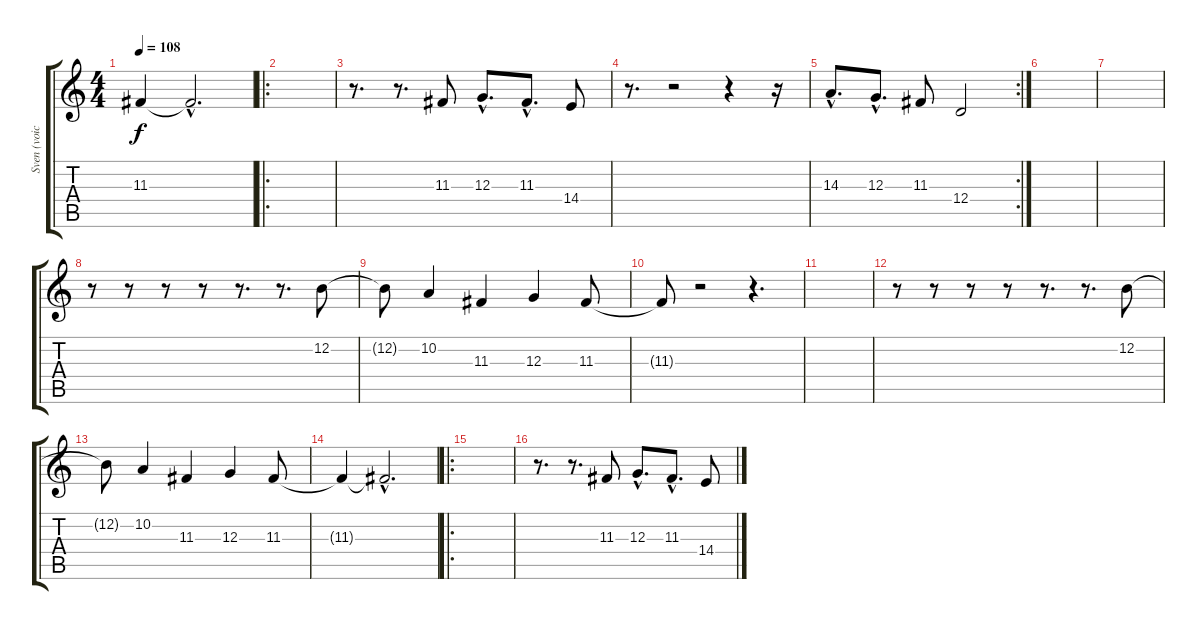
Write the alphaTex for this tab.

\track ("Sven (voice 2)" "Sven (voic") {instrument lead2sawtooth}
\staff {score tabs}
\tuning (E4 B3 G3 D3 A2 E2) {hide}
\ts (4 4)
\tempo 108
\clef g2
\ks c
11.3{t}.4{dy f} 11.3{hac t}.2{d} |
\ro
|
r.8{d} r.8{d} 11.3.8 12.3{hac}.8{d} 11.3{hac}.8{d} 14.4.8 |
r.8{d} r.2 r.4 r.16 |
\rc 2
14.3{hac}.8{d} 12.3{hac}.8{d} 11.3.8 12.4.2 |
|
|
r.8 r.8 r.8 r.8 r.8{d} r.8{d} 12.2.8 |
12.2{t}.8 10.2.4 11.3.4 12.3.4 11.3.8 |
11.3{t}.8 r.2 r.4{d} |
|
r.8 r.8 r.8 r.8 r.8{d} r.8{d} 12.2.8 |
12.2{t}.8 10.2.4 11.3.4 12.3.4 11.3.8 |
11.3{t}.4 11.3{hac t}.2{d} |
\ro
|
r.8{d} r.8{d} 11.3.8 12.3{hac}.8{d} 11.3{hac}.8{d} 14.4.8
